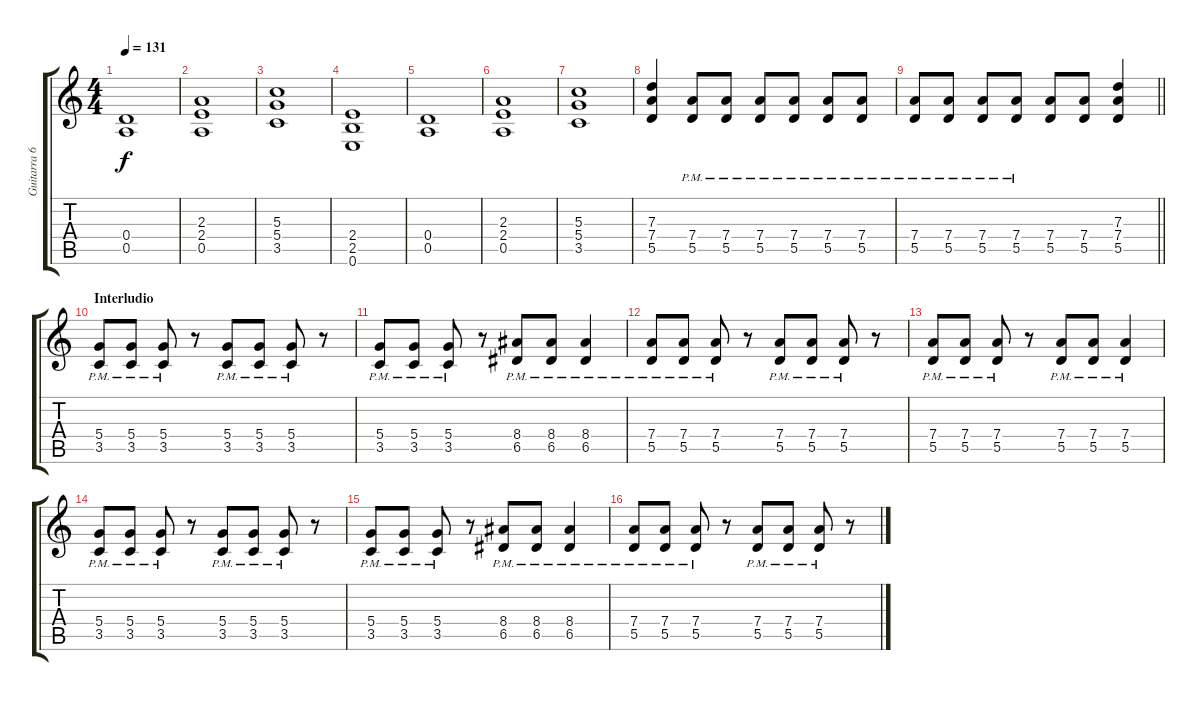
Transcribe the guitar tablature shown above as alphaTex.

\track ("Guitarra 6 Cuerdas" "Guitarra 6") {instrument distortionguitar}
\staff {score tabs}
\tuning (E4 B3 G3 D3 A2 E2) {hide}
\ts (4 4)
\tempo 131
\clef g2
\ks c
(0.4 0.5).1{dy f} |
(2.3 2.4 0.5).1 |
(5.3 5.4 3.5).1 |
(2.4 2.5 0.6).1 |
(0.4 0.5).1 |
(2.3 2.4 0.5).1 |
(5.3 5.4 3.5).1 |
(7.3 7.4 5.5).4 (7.4{pm} 5.5{pm}).8 (7.4{pm} 5.5{pm}).8 (7.4{pm} 5.5{pm}).8 (7.4{pm} 5.5{pm}).8 (7.4{pm} 5.5{pm}).8 (7.4{pm} 5.5{pm}).8 |
\barLineRight lightlight
(7.4{pm} 5.5{pm}).8 (7.4{pm} 5.5{pm}).8 (7.4{pm} 5.5).8 (7.4{pm} 5.5).8 (7.4 5.5).8 (7.4 5.5).8 (7.3 7.4 5.5).4 |
\section ("" "Interludio")
(5.4{pm} 3.5{pm}).8 (5.4{pm} 3.5{pm}).8 (5.4{pm} 3.5{pm}).8 r.8 (5.4{pm} 3.5{pm}).8 (5.4{pm} 3.5{pm}).8 (5.4{pm} 3.5{pm}).8 r.8 |
(5.4{pm} 3.5{pm}).8 (5.4{pm} 3.5{pm}).8 (5.4{pm} 3.5{pm}).8 r.8 (8.4{pm} 6.5{pm}).8 (8.4{pm} 6.5{pm}).8 (8.4{pm} 6.5).4 |
(7.4{pm} 5.5{pm}).8 (7.4{pm} 5.5{pm}).8 (7.4{pm} 5.5{pm}).8 r.8 (7.4{pm} 5.5{pm}).8 (7.4{pm} 5.5{pm}).8 (7.4{pm} 5.5{pm}).8 r.8 |
(7.4{pm} 5.5{pm}).8 (7.4{pm} 5.5{pm}).8 (7.4{pm} 5.5{pm}).8 r.8 (7.4{pm} 5.5{pm}).8 (7.4{pm} 5.5{pm}).8 (7.4{pm} 5.5).4 |
(5.4{pm} 3.5{pm}).8 (5.4{pm} 3.5{pm}).8 (5.4{pm} 3.5{pm}).8 r.8 (5.4{pm} 3.5{pm}).8 (5.4{pm} 3.5{pm}).8 (5.4{pm} 3.5{pm}).8 r.8 |
(5.4{pm} 3.5{pm}).8 (5.4{pm} 3.5{pm}).8 (5.4{pm} 3.5{pm}).8 r.8 (8.4{pm} 6.5{pm}).8 (8.4{pm} 6.5{pm}).8 (8.4{pm} 6.5).4 |
(7.4{pm} 5.5{pm}).8 (7.4{pm} 5.5{pm}).8 (7.4{pm} 5.5{pm}).8 r.8 (7.4{pm} 5.5{pm}).8 (7.4{pm} 5.5{pm}).8 (7.4{pm} 5.5{pm}).8 r.8
